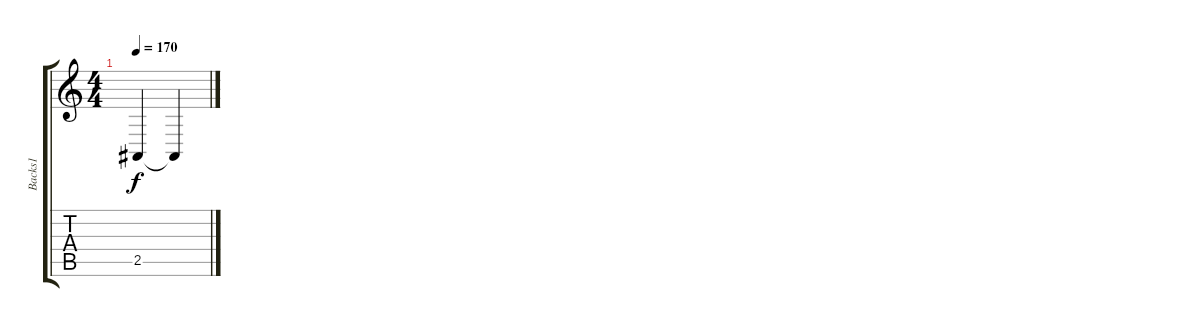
\track ("Backs1" "Backs1") {instrument tenorsax}
\staff {score tabs}
\tuning (Eb4 Bb3 Gb3 Db3 Ab2 Eb2) {hide}
\ts (4 4)
\tempo 170
\clef g2
\ks c
2.5.4{dy f} 2.5{t}.4
